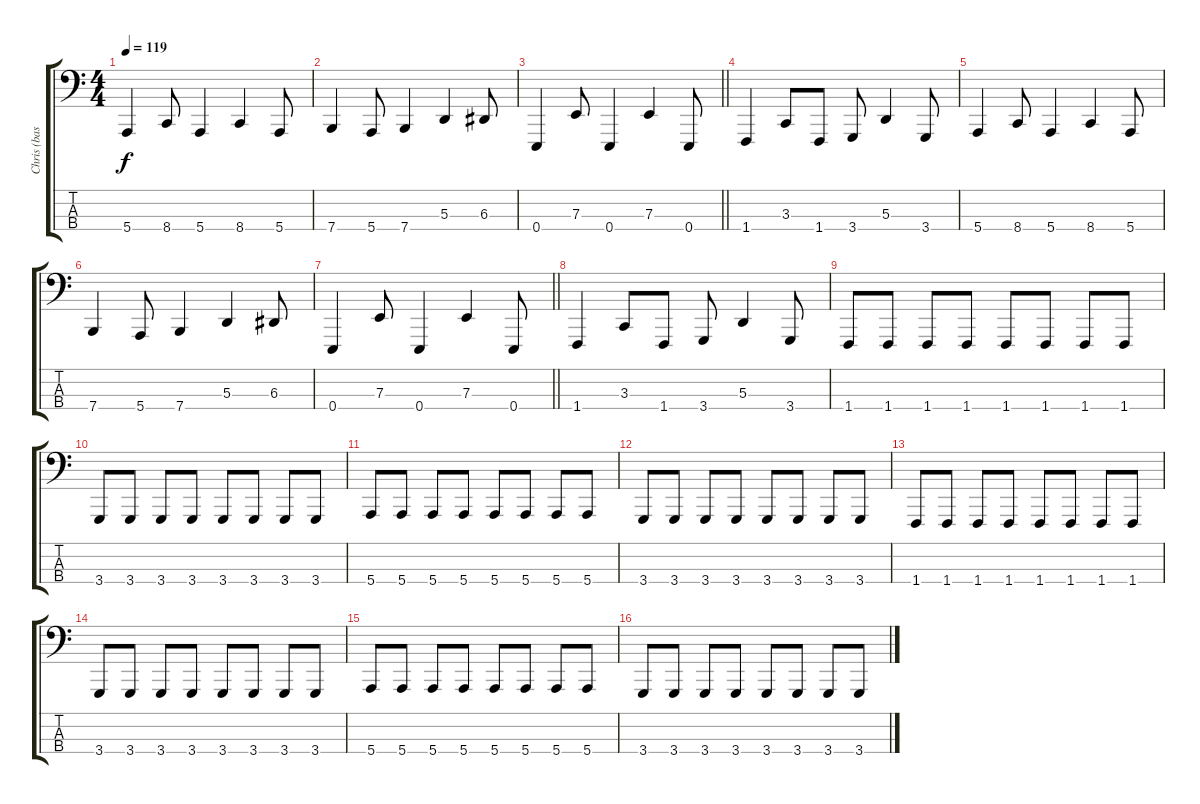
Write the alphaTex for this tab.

\track ("Chris (bass)" "Chris (bas") {instrument lead2sawtooth}
\staff {score tabs}
\tuning (G2 D2 A1 E1) {hide}
\ts (4 4)
\tempo 119
\clef f4
\ks c
5.4.4{dy f} 8.4.8 5.4.4 8.4.4 5.4.8 |
7.4.4 5.4.8 7.4.4 5.3.4 6.3.8 |
\barLineRight lightlight
0.4.4 7.3.8 0.4.4 7.3.4 0.4.8 |
1.4.4 3.3.8 1.4.8 3.4.8 5.3.4 3.4.8 |
5.4.4 8.4.8 5.4.4 8.4.4 5.4.8 |
7.4.4 5.4.8 7.4.4 5.3.4 6.3.8 |
\barLineRight lightlight
0.4.4 7.3.8 0.4.4 7.3.4 0.4.8 |
1.4.4 3.3.8 1.4.8 3.4.8 5.3.4 3.4.8 |
1.4.8 1.4.8 1.4.8 1.4.8 1.4.8 1.4.8 1.4.8 1.4.8 |
3.4.8 3.4.8 3.4.8 3.4.8 3.4.8 3.4.8 3.4.8 3.4.8 |
5.4.8 5.4.8 5.4.8 5.4.8 5.4.8 5.4.8 5.4.8 5.4.8 |
3.4.8 3.4.8 3.4.8 3.4.8 3.4.8 3.4.8 3.4.8 3.4.8 |
1.4.8 1.4.8 1.4.8 1.4.8 1.4.8 1.4.8 1.4.8 1.4.8 |
3.4.8 3.4.8 3.4.8 3.4.8 3.4.8 3.4.8 3.4.8 3.4.8 |
5.4.8 5.4.8 5.4.8 5.4.8 5.4.8 5.4.8 5.4.8 5.4.8 |
3.4.8 3.4.8 3.4.8 3.4.8 3.4.8 3.4.8 3.4.8 3.4.8
